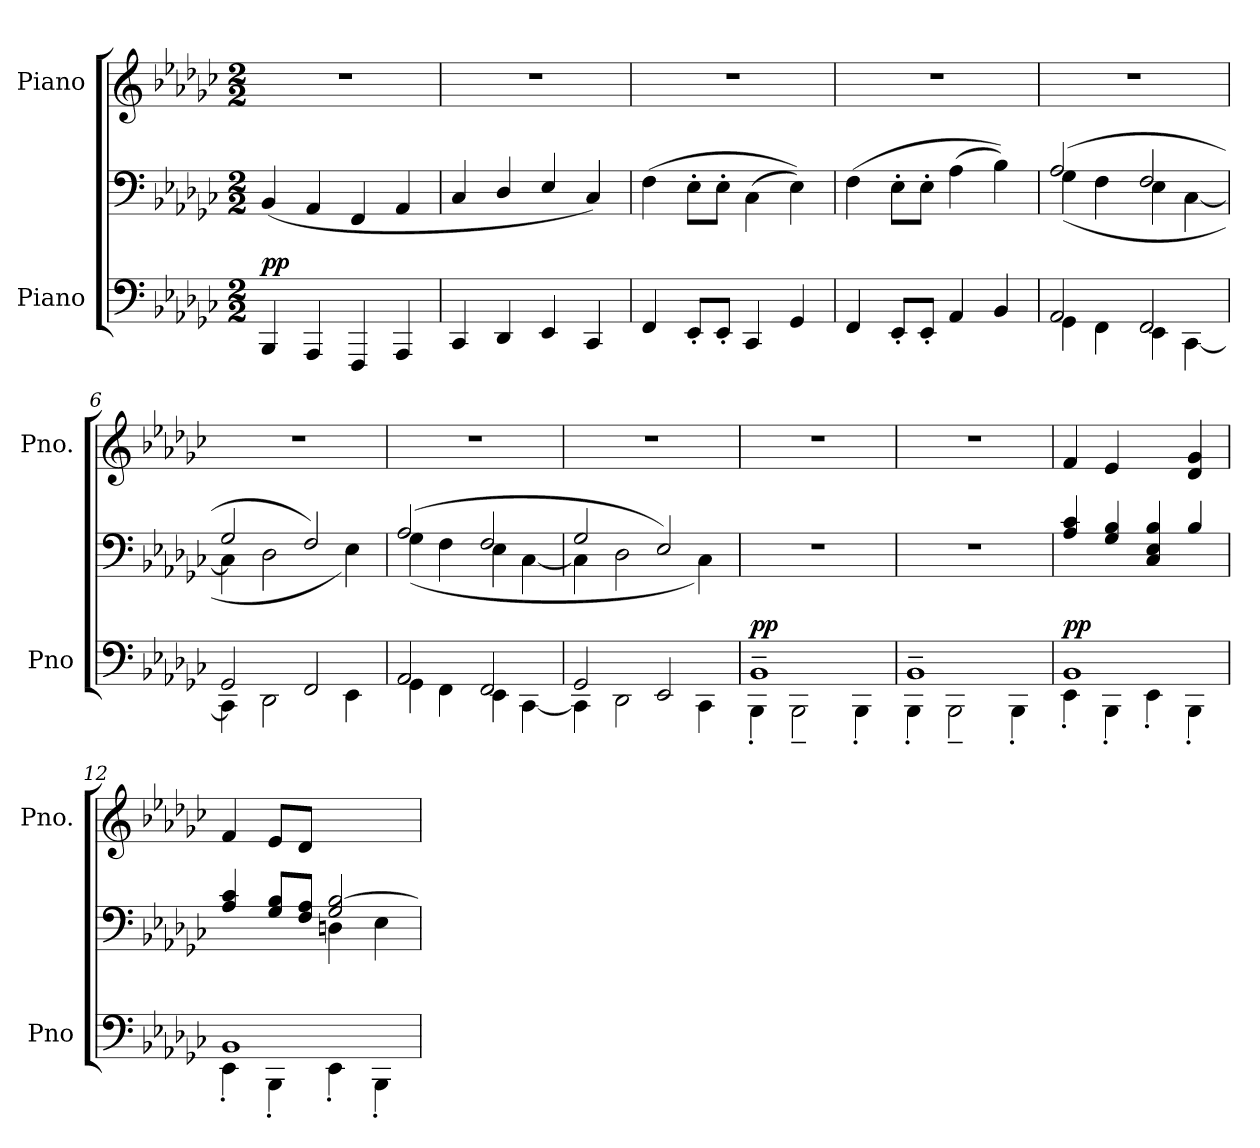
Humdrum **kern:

**kern	**kern	**dynam	**kern
*part2	*part2	*part2	*part1
*staff3	*staff2	*staff2/3	*staff1
*I"Piano	*	*	*I"Piano
*I'Pno	*	*	*I'Pno.
*clefF4	*clefF4	*	*clefG2
*k[b-e-a-d-g-c-]	*k[b-e-a-d-g-c-]	*	*k[b-e-a-d-g-c-]
*M2/2	*M2/2	*	*M2/2
*MM72	*MM72	*	*MM72
=1	=1	=1	=1
!	!	!LO:DY:a=2	!
4BBB-/	(>4BB-/	pp	1r
4AAA-/	4AA-/	.	.
4FFF/	4FF/	.	.
4AAA-/	4AA-/	.	.
=2	=2	=2	=2
4CC-/	4C-/	.	1r
4DD-/	4D-/	.	.
4EE-/	4E-/	.	.
4CC-/	4C-/)	.	.
=3	=3	=3	=3
4FF/	(>4F\	.	1r
8EE-'/L	8E-'\L	.	.
8EE-'/J	8E-'\J	.	.
4CC-/	(>4C-\	.	.
4GG-/	4E-\))	.	.
=4	=4	=4	=4
4FF/	(>4F\	.	1r
8EE-'/L	8E-'\L	.	.
8EE-'/J	8E-'\J	.	.
4AA-/	(>4A-\	.	.
4BB-/	4B-\))	.	.
=5	=5	=5	=5
*^	*^	*	*
2AA-/	4GG-\	(>2A-/	(<4G-\	.	1r
.	4FF\	.	4F\	.	.
2FF/	4EE-\	2F/	4E-\	.	.
.	[4CC-\	.	[4C-\	.	.
!!LO:LB:g=z
=6	=6	=6	=6	=6	=6
2GG-/	4CC-\]	2G-/	4C-\]	.	1r
.	2DD-\	.	2D-\	.	.
2FF/	.	2F/)	.	.	.
.	4EE-\	.	4E-\)	.	.
=7	=7	=7	=7	=7	=7
2AA-/	4GG-\	(>2A-/	(<4G-\	.	1r
.	4FF\	.	4F\	.	.
2FF/	4EE-\	2F/	4E-\	.	.
.	[4CC-\	.	[4C-\	.	.
=8	=8	=8	=8	=8	=8
2GG-/	4CC-\]	2G-/	4C-\]	.	1r
.	2DD-\	.	2D-\	.	.
2EE-/	.	2E-/)	.	.	.
.	4CC-\	.	4C-\)	.	.
=9	=9	=9	=9	=9	=9
!	!	!	!	!LO:DY:a=2	!
*	*	*v	*v	*	*
1BB-~	4BBB-'\	1r	pp	1r
.	2BBB-~\	.	.	.
.	4BBB-'\	.	.	.
=10	=10	=10	=10	=10
1BB-~	4BBB-'\	1r	.	1r
.	2BBB-~\	.	.	.
.	4BBB-'\	.	.	.
=11	=11	=11	=11	=11
!	!	!	!LO:DY:a=2	!
1BB-	4EE-'\	4A-/ 4c-/	pp	(>4f/
.	4BBB-'\	4G-/ 4B-/	.	4e-/
.	4EE-'\	4C-/ 4E-/ 4B-/	.	4ryy
.	4BBB-'\	4B-/	.	4d-/ 4g-/
!!LO:LB:g=z
=12	=12	=12	=12	=12
*	*	*^	*	*
1BB-	4EE-'\	4A-/ 4c-/	2ryy	.	4f/
.	4BBB-'\	8G-/ 8B-/L	.	.	8e-/L
.	.	8F/ 8A-/J	.	.	8d-/J
.	4EE-'\	2G-/ [2B-/)	4Dn\	.	2ryy
.	4BBB-'\	.	4E-\	.	.
*v	*v	*	*	*	*
*	*v	*v	*	*
=	=	=	=
*-	*-	*-	*-
